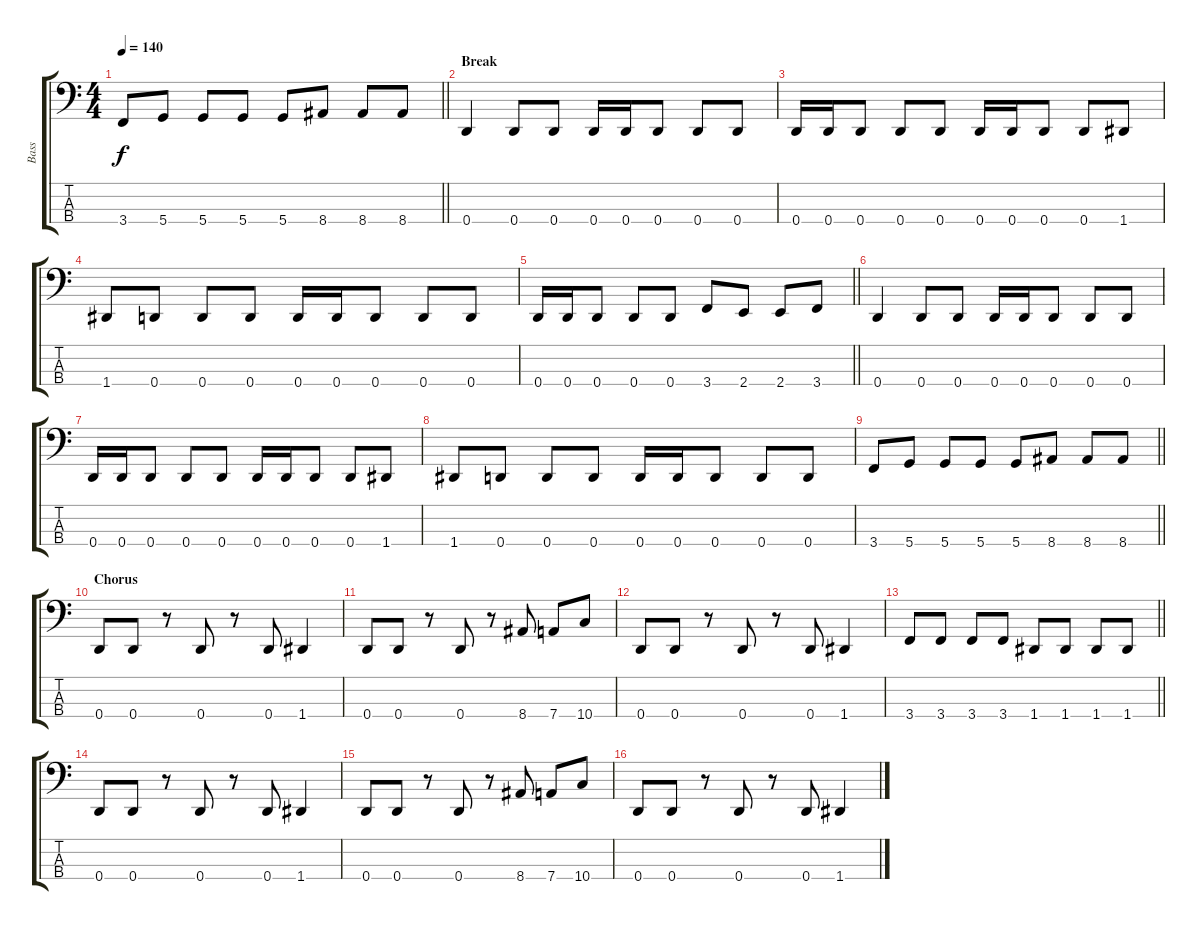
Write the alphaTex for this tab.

\track ("Bass" "Bass") {instrument electricbassfinger}
\staff {score tabs}
\tuning (G2 D2 A1 D1) {hide}
\ts (4 4)
\tempo 140
\clef f4
\barLineRight lightlight
\ks c
3.4.8{dy f} 5.4.8 5.4.8 5.4.8 5.4.8 8.4.8 8.4.8 8.4.8 |
\section ("" "Break")
0.4.4 0.4.8 0.4.8 0.4.16 0.4.16 0.4.8 0.4.8 0.4.8 |
0.4.16 0.4.16 0.4.8 0.4.8 0.4.8 0.4.16 0.4.16 0.4.8 0.4.8 1.4.8 |
1.4.8 0.4.8 0.4.8 0.4.8 0.4.16 0.4.16 0.4.8 0.4.8 0.4.8 |
\barLineRight lightlight
0.4.16 0.4.16 0.4.8 0.4.8 0.4.8 3.4.8 2.4.8 2.4.8 3.4.8 |
\section ("" "")
0.4.4 0.4.8 0.4.8 0.4.16 0.4.16 0.4.8 0.4.8 0.4.8 |
0.4.16 0.4.16 0.4.8 0.4.8 0.4.8 0.4.16 0.4.16 0.4.8 0.4.8 1.4.8 |
1.4.8 0.4.8 0.4.8 0.4.8 0.4.16 0.4.16 0.4.8 0.4.8 0.4.8 |
\barLineRight lightlight
3.4.8 5.4.8 5.4.8 5.4.8 5.4.8 8.4.8 8.4.8 8.4.8 |
\section ("" "Chorus")
0.4.8 0.4.8 r.8 0.4.8 r.8 0.4.8 1.4.4 |
0.4.8 0.4.8 r.8 0.4.8 r.8 8.4.8 7.4.8 10.4.8 |
0.4.8 0.4.8 r.8 0.4.8 r.8 0.4.8 1.4.4 |
\barLineRight lightlight
3.4.8 3.4.8 3.4.8 3.4.8 1.4.8 1.4.8 1.4.8 1.4.8 |
\section ("" "")
0.4.8 0.4.8 r.8 0.4.8 r.8 0.4.8 1.4.4 |
0.4.8 0.4.8 r.8 0.4.8 r.8 8.4.8 7.4.8 10.4.8 |
0.4.8 0.4.8 r.8 0.4.8 r.8 0.4.8 1.4.4
